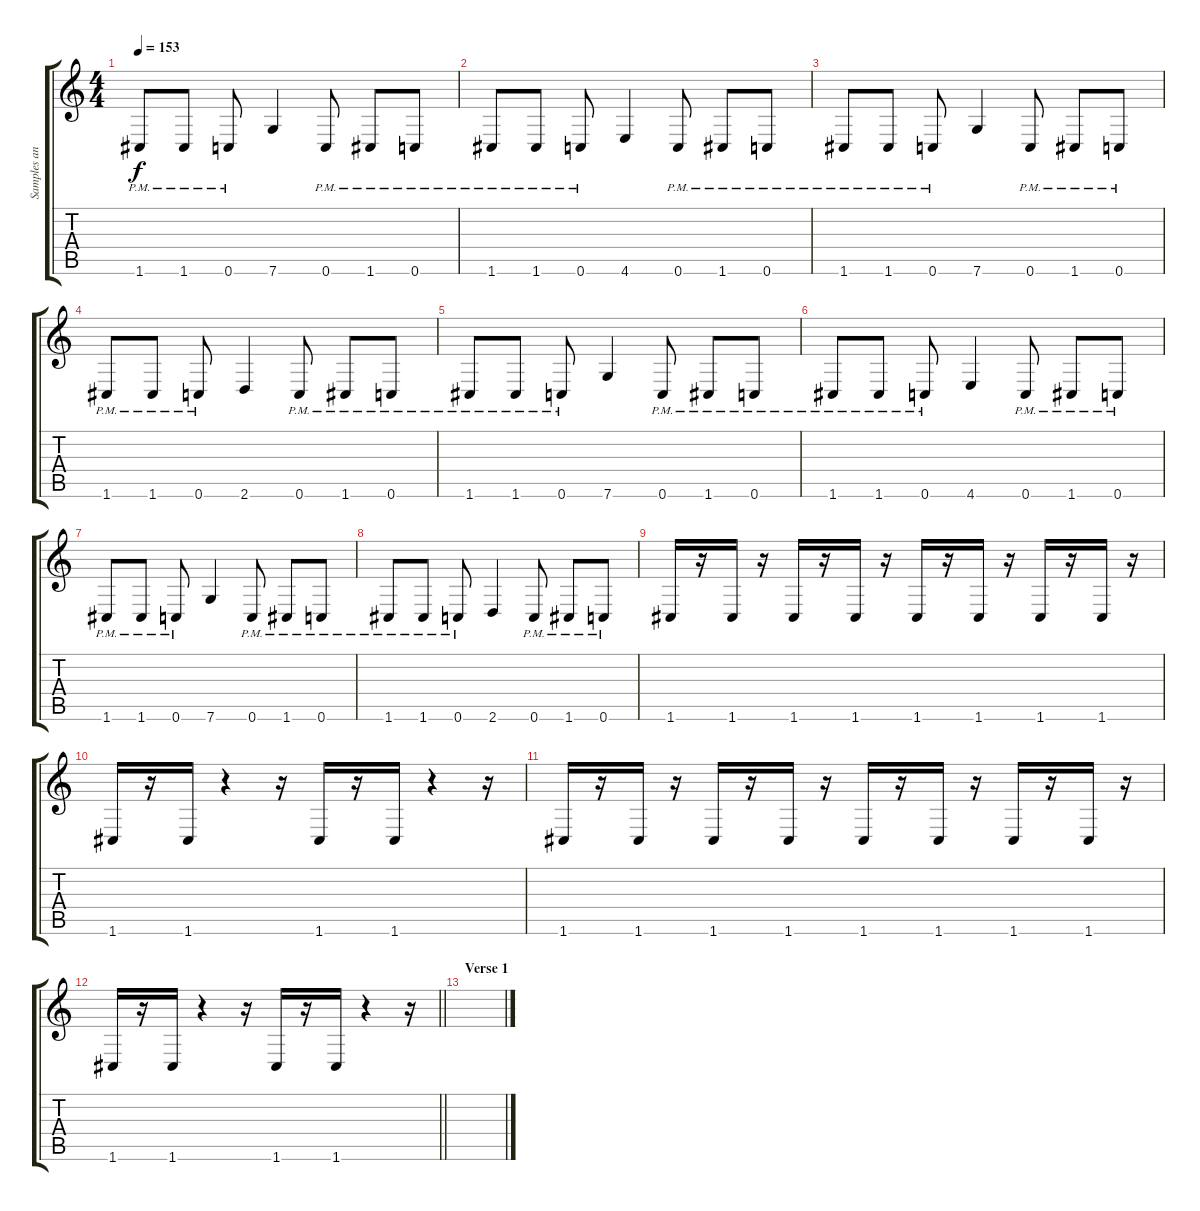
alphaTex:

\track ("Samples and Effects" "Samples an") {instrument distortionguitar}
\staff {score tabs}
\tuning (D4 A3 F3 C3 G2 C2) {hide}
\ts (4 4)
\tempo 153
\clef g2
\ks c
1.6{pm}.8{dy f} 1.6{pm}.8 0.6{pm}.8 7.6.4 0.6{pm}.8 1.6{pm}.8 0.6{pm}.8 |
1.6{pm}.8 1.6{pm}.8 0.6{pm}.8 4.6.4 0.6{pm}.8 1.6{pm}.8 0.6{pm}.8 |
1.6{pm}.8 1.6{pm}.8 0.6{pm}.8 7.6.4 0.6{pm}.8 1.6{pm}.8 0.6{pm}.8 |
1.6{pm}.8 1.6{pm}.8 0.6{pm}.8 2.6.4 0.6{pm}.8 1.6{pm}.8 0.6{pm}.8 |
1.6{pm}.8 1.6{pm}.8 0.6{pm}.8 7.6.4 0.6{pm}.8 1.6{pm}.8 0.6{pm}.8 |
1.6{pm}.8 1.6{pm}.8 0.6{pm}.8 4.6.4 0.6{pm}.8 1.6{pm}.8 0.6{pm}.8 |
1.6{pm}.8 1.6{pm}.8 0.6{pm}.8 7.6.4 0.6{pm}.8 1.6{pm}.8 0.6{pm}.8 |
1.6{pm}.8 1.6{pm}.8 0.6{pm}.8 2.6.4 0.6{pm}.8 1.6{pm}.8 0.6{pm}.8 |
1.6.16 r.16 1.6.16 r.16 1.6.16 r.16 1.6.16 r.16 1.6.16 r.16 1.6.16 r.16 1.6.16 r.16 1.6.16 r.16 |
1.6.16 r.16 1.6.16 r.4 r.16 1.6.16 r.16 1.6.16 r.4 r.16 |
1.6.16 r.16 1.6.16 r.16 1.6.16 r.16 1.6.16 r.16 1.6.16 r.16 1.6.16 r.16 1.6.16 r.16 1.6.16 r.16 |
\barLineRight lightlight
1.6.16 r.16 1.6.16 r.4 r.16 1.6.16 r.16 1.6.16 r.4 r.16 |
\section ("" "Verse 1")
